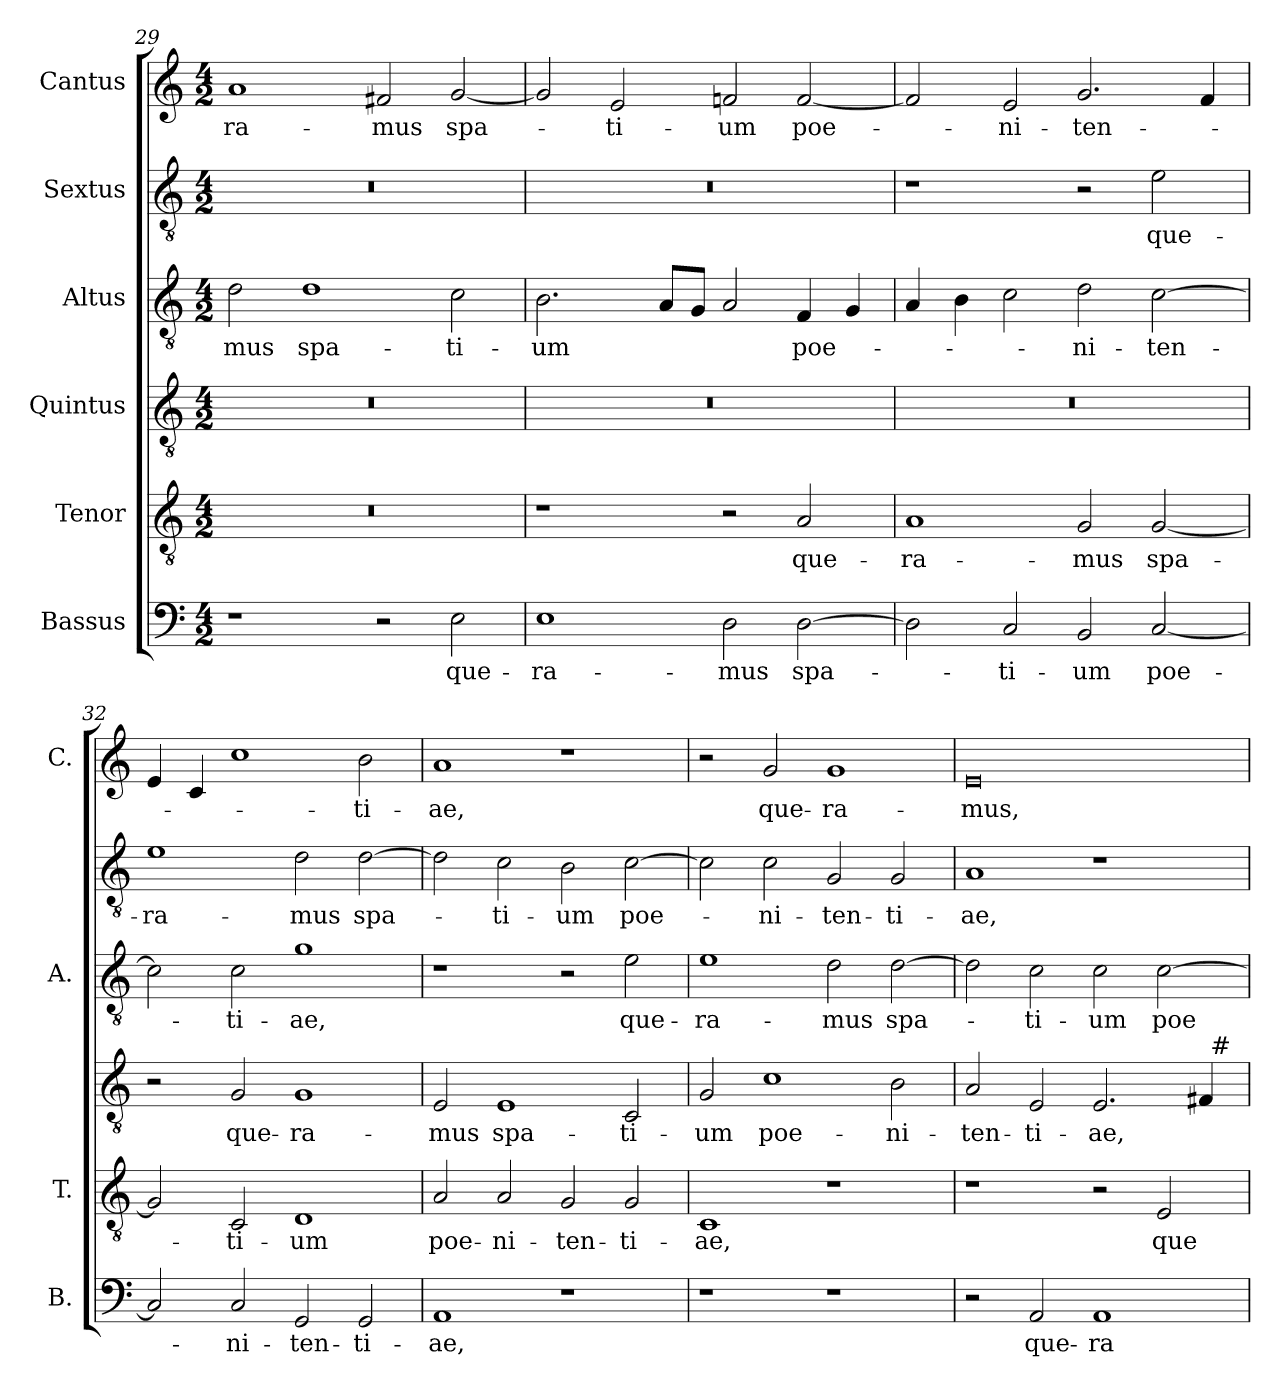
**kern	**text	**kern	**text	**kern	**text	**kern	**text	**kern	**text	**kern	**text
*part6	*part6	*part5	*part5	*part4	*part4	*part3	*part3	*part2	*part2	*part1	*part1
*staff6	*staff6	*staff5	*staff5	*staff4	*staff4	*staff3	*staff3	*staff2	*staff2	*staff1	*staff1
*I"Bassus	*	*I"Tenor	*	*I"Quintus	*	*I"Altus	*	*I"Sextus	*	*I"Cantus	*
*I'B.	*	*I'T.	*	*	*	*I'A.	*	*	*	*I'C.	*
*clefF4	*	*clefGv2	*	*clefGv2	*	*clefGv2	*	*clefGv2	*	*clefG2	*
*	*	*ITrd7c12	*	*ITrd7c12	*	*ITrd7c12	*	*ITrd7c12	*	*	*
*k[]	*	*k[]	*	*k[]	*	*k[]	*	*k[]	*	*k[]	*
*a:	*	*a:	*	*a:	*	*a:	*	*a:	*	*a:	*
*M4/2	*	*M4/2	*	*M4/2	*	*M4/2	*	*M4/2	*	*M4/2	*
=29	=29	=29	=29	=29	=29	=29	=29	=29	=29	=29	=29
!	!	!LO:N:vis=1	!	!LO:N:vis=1	!	!	!LO:LY:b	!LO:N:vis=1	!	!	!LO:LY:b
1r	.	0r	.	0r	.	2D\	-mus	0r	.	1a	-ra-
!	!	!	!	!	!	!	!LO:LY:b	!	!	!	!
.	.	.	.	.	.	1D	spa-	.	.	.	.
!	!	!	!	!	!	!	!	!	!	!	!LO:LY:b
2r	.	.	.	.	.	.	.	.	.	2f#X/	-mus
!	!LO:LY:b	!	!	!	!	!	!LO:LY:b	!	!	!	!LO:LY:b
2E\	que-	.	.	.	.	2C\	-ti-	.	.	[<2g/	spa-
=30	=30	=30	=30	=30	=30	=30	=30	=30	=30	=30	=30
!	!LO:LY:b	!	!	!LO:N:vis=1	!	!	!LO:LY:b	!LO:N:vis=1	!	!	!
1E	-ra-	1r	.	0r	.	2.BB\	-um	0r	.	2g/]	.
!	!	!	!	!	!	!	!	!	!	!	!LO:LY:b
.	.	.	.	.	.	.	.	.	.	2e/	-ti-
.	.	.	.	.	.	8AA/L	.	.	.	.	.
.	.	.	.	.	.	8GG/J	.	.	.	.	.
!	!LO:LY:b	!	!	!	!	!	!	!	!	!	!LO:LY:b
2D\	-mus	2r	.	.	.	2AA/	.	.	.	2fn/	-um
!	!LO:LY:b	!	!LO:LY:b	!	!	!	!LO:LY:b	!	!	!	!LO:LY:b
[>2D\	spa-	2AA/	que-	.	.	4FF/	poe-	.	.	[<2f/	poe-
.	.	.	.	.	.	4GG/	.	.	.	.	.
!!LO:PB:g=z
=31	=31	=31	=31	=31	=31	=31	=31	=31	=31	=31	=31
!	!	!	!LO:LY:b	!LO:N:vis=1	!	!	!	!	!	!	!
2D\]	.	1AA	-ra-	0r	.	4AA/	.	1r	.	2f/]	.
.	.	.	.	.	.	4BB\	.	.	.	.	.
!	!LO:LY:b	!	!	!	!	!	!	!	!	!	!LO:LY:b
2C/	-ti-	.	.	.	.	2C\	.	.	.	2e/	-ni-
!	!LO:LY:b	!	!LO:LY:b	!	!	!	!LO:LY:b	!	!	!	!LO:LY:b
2BB/	-um	2GG/	-mus	.	.	2D\	-ni-	2r	.	2.g/	-ten-
!	!LO:LY:b	!	!LO:LY:b	!	!	!	!LO:LY:b	!	!LO:LY:b	!	!
[<2C/	poe-	[<2GG/	spa-	.	.	[>2C\	-ten-	2E\	que-	.	.
.	.	.	.	.	.	.	.	.	.	4f/	.
=32	=32	=32	=32	=32	=32	=32	=32	=32	=32	=32	=32
!	!	!	!	!	!	!	!	!	!LO:LY:b	!	!
2C/]	.	2GG/]	.	2r	.	2C\]	.	1E	-ra-	4e/	.
.	.	.	.	.	.	.	.	.	.	4c/	.
!	!LO:LY:b	!	!LO:LY:b	!	!LO:LY:b	!	!LO:LY:b	!	!	!	!
2C/	-ni-	2CC/	-ti-	2GG/	que-	2C\	-ti-	.	.	1cc	.
!	!LO:LY:b	!	!LO:LY:b	!	!LO:LY:b	!	!LO:LY:b	!	!LO:LY:b	!	!
2GG/	-ten-	1DD	-um	1GG	-ra-	1G	-ae,	2D\	-mus	.	.
!	!LO:LY:b	!	!	!	!	!	!	!	!LO:LY:b	!	!LO:LY:b
2GG/	-ti-	.	.	.	.	.	.	[>2D\	spa-	2b\	-ti-
=33	=33	=33	=33	=33	=33	=33	=33	=33	=33	=33	=33
!	!LO:LY:b	!	!LO:LY:b	!	!LO:LY:b	!	!	!	!	!	!LO:LY:b
1AA	-ae,	2AA/	poe-	2EE/	-mus	1r	.	2D\]	.	1a	-ae,
!	!	!	!LO:LY:b	!	!LO:LY:b	!	!	!	!LO:LY:b	!	!
.	.	2AA/	-ni-	1EE	spa-	.	.	2C\	-ti-	.	.
!	!	!	!LO:LY:b	!	!	!	!	!	!LO:LY:b	!	!
1r	.	2GG/	-ten-	.	.	2r	.	2BB\	-um	1r	.
!	!	!	!LO:LY:b	!	!LO:LY:b	!	!LO:LY:b	!	!LO:LY:b	!	!
.	.	2GG/	-ti-	2CC/	-ti-	2E\	que-	[>2C\	poe-	.	.
=34	=34	=34	=34	=34	=34	=34	=34	=34	=34	=34	=34
!	!	!	!LO:LY:b	!	!LO:LY:b	!	!LO:LY:b	!	!	!	!
1r	.	1CC	-ae,	2GG/	-um	1E	-ra-	2C\]	.	2r	.
!	!	!	!	!	!LO:LY:b	!	!	!	!LO:LY:b	!	!LO:LY:b
.	.	.	.	1C	poe-	.	.	2C\	-ni-	2g/	que-
!	!	!	!	!	!	!	!LO:LY:b	!	!LO:LY:b	!	!LO:LY:b
1r	.	1r	.	.	.	2D\	-mus	2GG/	-ten-	1g	-ra-
!	!	!	!	!	!LO:LY:b	!	!LO:LY:b	!	!LO:LY:b	!	!
.	.	.	.	2BB\	-ni-	[>2D\	spa-	2GG/	-ti-	.	.
=35	=35	=35	=35	=35	=35	=35	=35	=35	=35	=35	=35
!	!	!	!	!	!LO:LY:b	!	!	!	!LO:LY:b	!	!LO:LY:b
*	*	*	*	*^	*	*	*	*	*	*	*
2r	.	1r	.	2AA/	1ryy	-ten-	2D\]	.	1AA	-ae,	0e	-mus,
!	!LO:LY:b	!	!	!	!	!LO:LY:b	!	!LO:LY:b	!	!	!	!
2AA/	que-	.	.	2EE/	.	-ti-	2C\	-ti-	.	.	.	.
!	!LO:LY:b	!	!	!	!	!LO:LY:b	!	!LO:LY:b	!	!	!	!
1AA	-ra-	2r	.	2.EE/	2ryy	-ae,	2C\	-um	1r	.	.	.
!	!	!	!LO:LY:b	!	!	!	!	!LO:LY:b	!	!	!	!
.	.	2EE/	que-	.	4ryy	.	[>2C\	poe-	.	.	.	.
.	.	.	.	4FF#/	32ryy	.	.	.	.	.	.	.
!	!	!	!	!	!LO:TX:a:t=#	!	!	!	!	!	!	!
.	.	.	.	.	8..ryy	.	.	.	.	.	.	.
*	*	*	*	*v	*v	*	*	*	*	*	*	*
=	=	=	=	=	=	=	=	=	=	=	=
*-	*-	*-	*-	*-	*-	*-	*-	*-	*-	*-	*-
